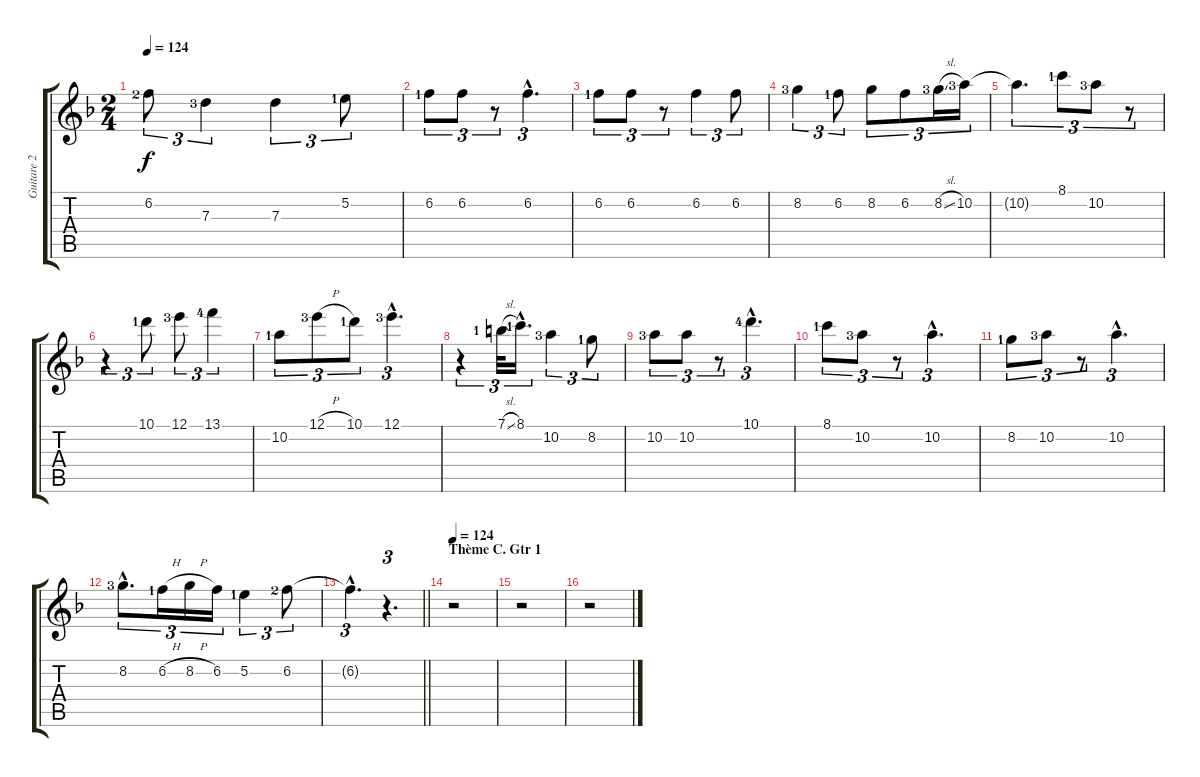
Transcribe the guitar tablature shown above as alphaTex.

\track ("Guitare 2" "Guitare 2") {instrument acousticguitarnylon}
\staff {score tabs}
\tuning (E4 B3 G3 D3 A2 E2) {hide}
\ts (2 4)
\tempo 124
\clef g2
\ks dminor
6.2{lf 3}.8{tu (3 2) dy f} 7.3{lf 4}.4{tu (3 2)} 7.3.4{tu (3 2)} 5.2{lf 2}.8{tu (3 2)} |
6.2{lf 2}.8{tu (3 2)} 6.2.8{tu (3 2)} r.8{tu (3 2)} 6.2{hac}.4{d tu (3 2)} |
6.2{lf 2}.8{tu (3 2)} 6.2.8{tu (3 2)} r.8{tu (3 2)} 6.2.4{tu (3 2)} 6.2.8{tu (3 2)} |
8.2{lf 4}.4{tu (3 2)} 6.2{lf 2}.8{tu (3 2)} 8.2.8{tu (3 2)} 6.2.8{tu (3 2)} 8.2{sl lf 4}.16{tu (3 2)} 10.2{lf 4}.16{tu (3 2)} |
10.2{t}.4{d tu (3 2)} 8.1{lf 2}.8{tu (3 2)} 10.2{lf 4}.8{tu (3 2)} r.8{tu (3 2)} |
r.4{tu (3 2)} 10.1{lf 2}.8{tu (3 2)} 12.1{lf 4}.8{tu (3 2)} 13.1{lf 5}.4{tu (3 2)} |
10.2{lf 2}.8{tu (3 2)} 12.1{h lf 4}.8{tu (3 2)} 10.1{lf 2}.8{tu (3 2)} 12.1{hac lf 4}.4{d tu (3 2)} |
r.4{tu (3 2)} 7.1{sl lf 2}.32{tu (3 2)} 8.1{hac lf 2}.16{d tu (3 2)} 10.2{lf 4}.4{tu (3 2)} 8.2{lf 2}.8{tu (3 2)} |
10.2{lf 4}.8{tu (3 2)} 10.2.8{tu (3 2)} r.8{tu (3 2)} 10.1{hac lf 5}.4{d tu (3 2)} |
8.1{lf 2}.8{tu (3 2)} 10.2{lf 4}.8{tu (3 2)} r.8{tu (3 2)} 10.2{hac}.4{d tu (3 2)} |
8.2{lf 2}.8{tu (3 2)} 10.2{lf 4}.8{tu (3 2)} r.8{tu (3 2)} 10.2{hac}.4{d tu (3 2)} |
8.2{hac lf 4}.8{d tu (3 2)} 6.2{h lf 2}.16{tu (3 2)} 8.2{h}.16{tu (3 2)} 6.2.16{tu (3 2)} 5.2{lf 2}.4{tu (3 2)} 6.2{lf 3}.8{tu (3 2)} |
\barLineRight lightlight
6.2{hac t}.4{d tu (3 2)} r.4{d tu (3 2)} |
\section ("" "Thème C. Gtr 1")
\tempo 124
r.2{volume 12 balance 5 instrument acousticguitarnylon} |
r.2 |
r.2
